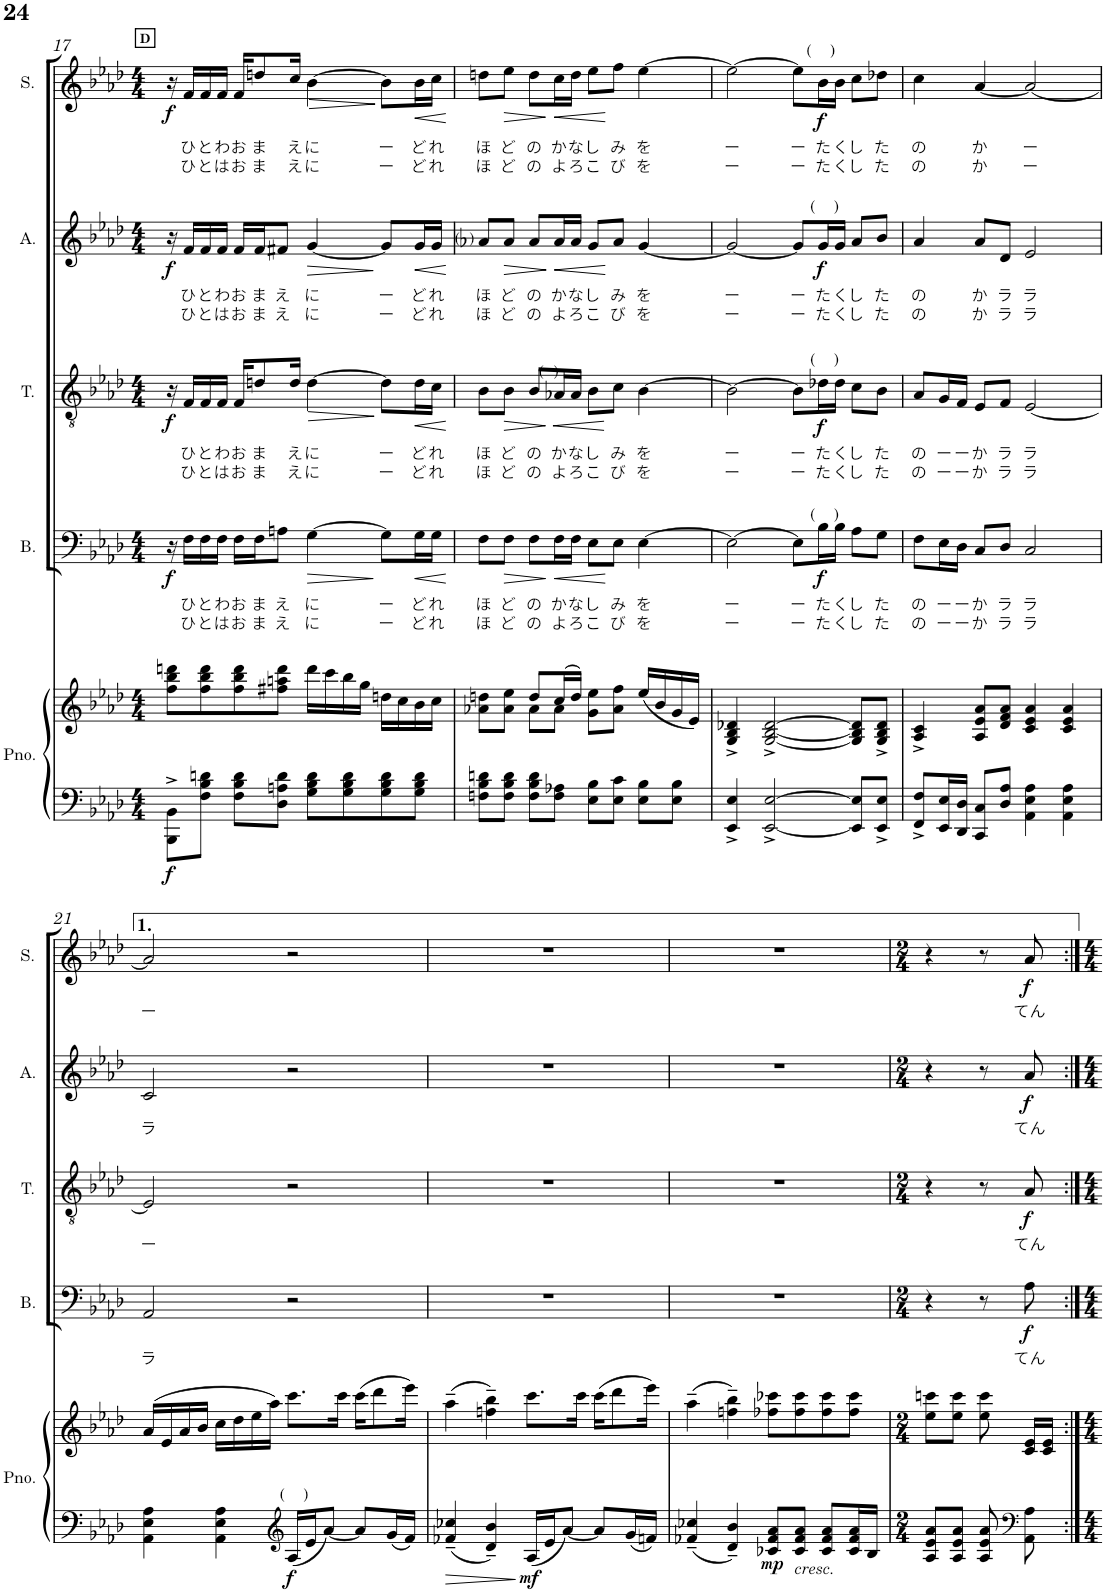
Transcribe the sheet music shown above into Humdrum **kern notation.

**kern	**kern	**dynam	**kern	**text	**text	**dynam	**kern	**text	**text	**dynam	**kern	**text	**text	**dynam	**kern	**text	**text	**dynam
*part5	*part5	*part5	*part4	*part4	*part4	*part4	*part3	*part3	*part3	*part3	*part2	*part2	*part2	*part2	*part1	*part1	*part1	*part1
*staff6	*staff5	*staff5/6	*staff4	*staff4	*staff4	*staff4	*staff3	*staff3	*staff3	*staff3	*staff2	*staff2	*staff2	*staff2	*staff1	*staff1	*staff1	*staff1
*I"Piano	*	*	*I"Bass	*	*	*	*I"Tenor	*	*	*	*I"Alto	*	*	*	*I"Soprano	*	*	*
*I'Pno.	*	*	*I'B.	*	*	*	*I'T.	*	*	*	*I'A.	*	*	*	*I'S.	*	*	*
!!LO:PB:g=z
*clefF4	*clefG2	*	*clefF4	*	*	*	*clefGv2	*	*	*	*clefG2	*	*	*	*clefG2	*	*	*
*	*	*	*Trd8c14	*	*	*	*Trd8c14	*	*	*	*Trd1c2	*	*	*	*Trd1c2	*	*	*
*k[b-e-a-d-]	*k[b-e-a-d-]	*	*k[b-e-a-d-]	*	*	*	*k[b-e-a-d-]	*	*	*	*k[b-e-a-d-]	*	*	*	*k[b-e-a-d-]	*	*	*
*M4/4	*M4/4	*	*M4/4	*	*	*	*M4/4	*	*	*	*M4/4	*	*	*	*M4/4	*	*	*
!!LO:REH:place=s1:a:B:cj:fs=8:t=D
=17	=17	=17	=17	=17	=17	=17	=17	=17	=17	=17	=17	=17	=17	=17	=17	=17	=17	=17
!	!	!LO:DY:b=2	!	!	!	!LO:DY:b	!	!	!	!LO:DY:b	!	!	!	!LO:DY:b	!	!	!	!LO:DY:b
8BBB-\^ 8BB-\^L	8ff\ 8bb-\ 8dddn\L	f	16r	.	.	f	16r	.	.	f	16r	.	.	f	16r	.	.	f
!	!	!	!	!LO:LY:b	!LO:LY:b	!	!	!LO:LY:b	!LO:LY:b	!	!	!LO:LY:b	!LO:LY:b	!	!	!LO:LY:b	!LO:LY:b	!
.	.	.	16F\LL	ひ	ひ	.	16F/LL	ひ	ひ	.	16f/LL	ひ	ひ	.	16f/LL	ひ	ひ	.
!	!	!	!	!LO:LY:b	!LO:LY:b	!	!	!LO:LY:b	!LO:LY:b	!	!	!LO:LY:b	!LO:LY:b	!	!	!LO:LY:b	!LO:LY:b	!
8F\ 8B-\ 8dn\J	8ff\ 8bb-\ 8ddd\	.	16F\	と	と	.	16F/	と	と	.	16f/	と	と	.	16f/	と	と	.
!	!	!	!	!LO:LY:b	!LO:LY:b	!	!	!LO:LY:b	!LO:LY:b	!	!	!LO:LY:b	!LO:LY:b	!	!	!LO:LY:b	!LO:LY:b	!
.	.	.	16F\JJ	わ	は	.	16F/JJ	わ	は	.	16f/JJ	わ	は	.	16f/JJ	わ	は	.
!	!	!	!	!LO:LY:b	!LO:LY:b	!	!	!LO:LY:b	!LO:LY:b	!	!	!LO:LY:b	!LO:LY:b	!	!	!LO:LY:b	!LO:LY:b	!
8F\ 8B-\ 8d\L	8ff\ 8bb-\ 8ddd\	.	16F\LL	お	お	.	16F/KL	お	お	.	16f/LL	お	お	.	16f/KL	お	お	.
!	!	!	!	!LO:LY:b	!LO:LY:b	!	!	!LO:LY:b	!LO:LY:b	!	!	!LO:LY:b	!LO:LY:b	!	!	!LO:LY:b	!LO:LY:b	!
.	.	.	16F\J	ま	ま	.	8dn/	ま	ま	.	16f/J	ま	ま	.	8ddn/	ま	ま	.
!	!	!	!	!LO:LY:b	!LO:LY:b	!	!	!	!	!	!	!LO:LY:b	!LO:LY:b	!	!	!	!	!
8D-\ 8An\ 8d\J	8ff#X\ 8aan\ 8ddd\J	.	8An\J	え	え	.	.	.	.	.	8f#X/J	え	え	.	.	.	.	.
!	!	!	!	!	!	!	!	!LO:LY:b	!LO:LY:b	!	!	!	!	!	!	!LO:LY:b	!LO:LY:b	!
.	.	.	.	.	.	.	16d/Jk	え	え	.	.	.	.	.	16cc/Jk	え	え	.
!	!	!	!	!LO:LY:b	!LO:LY:b	!LO:HP:b	!	!LO:LY:b	!LO:LY:b	!LO:HP:b	!	!LO:LY:b	!LO:LY:b	!LO:HP:b	!	!LO:LY:b	!LO:LY:b	!LO:HP:b
8G\ 8B-\ 8d\L	16ddd\LL	.	[4G\	に	に	>	[4d\	に	に	>	[4g/	に	に	>	[4b-\	に	に	>
.	16ccc\	.	.	.	.	.	.	.	.	.	.	.	.	.	.	.	.	.
8G\ 8B-\ 8d\	16bb-\	.	.	.	.	.	.	.	.	.	.	.	.	.	.	.	.	.
.	16gg\JJ	.	.	.	.	.	.	.	.	.	.	.	.	.	.	.	.	.
!	!	!	!	!LO:LY:b	!LO:LY:b	!	!	!LO:LY:b	!LO:LY:b	!	!	!LO:LY:b	!LO:LY:b	!	!	!LO:LY:b	!LO:LY:b	!
8G\ 8B-\ 8d\	16ddn\LL	.	8G\L]	ー	ー	]	8d\L]	ー	ー	]	8g/L]	ー	ー	]	8b-\L]	ー	ー	]
.	16cc\	.	.	.	.	.	.	.	.	.	.	.	.	.	.	.	.	.
!	!	!	!	!LO:LY:b	!LO:LY:b	!LO:HP:b	!	!LO:LY:b	!LO:LY:b	!LO:HP:b	!	!LO:LY:b	!LO:LY:b	!LO:HP:b	!	!LO:LY:b	!LO:LY:b	!LO:HP:b
8G\ 8B-\ 8d\J	16b-\	.	16G\L	ど	ど	<	16d\L	ど	ど	<	16g/L	ど	ど	<	16b-\L	ど	ど	<
!	!	!	!	!LO:LY:b	!LO:LY:b	!	!	!LO:LY:b	!LO:LY:b	!	!	!LO:LY:b	!LO:LY:b	!	!	!LO:LY:b	!LO:LY:b	!
.	16cc\JJ	.	16G\JJ	れ	れ	.	16c\JJ	れ	れ	.	16g/JJ	れ	れ	.	16cc\JJ	れ	れ	.
.	.	.	.	.	.	[	.	.	.	[	.	.	.	[	.	.	.	[
=18	=18	=18	=18	=18	=18	=18	=18	=18	=18	=18	=18	=18	=18	=18	=18	=18	=18	=18
*	*^	*	*	*	*	*	*	*	*	*	*	*	*	*	*	*	*	*
!	!	!	!	!	!	!	!	!	!	!	!	!LO:TX:a:t=(  )	!	!	!	!	!	!	!
!	!	!	!	!	!LO:LY:b	!LO:LY:b	!	!	!LO:LY:b	!LO:LY:b	!	!	!LO:LY:b	!LO:LY:b	!	!	!LO:LY:b	!LO:LY:b	!
8Fn\ 8B-\ 8dn\L	8a-X\ 8ddn\L	4ryy	.	8F\L	ほ	ほ	.	8B-\L	ほ	ほ	.	8a-X/L	ほ	ほ	.	8ddn\L	ほ	ほ	.
!	!	!	!	!	!LO:LY:b	!LO:LY:b	!LO:HP:b	!	!LO:LY:b	!LO:LY:b	!LO:HP:b	!	!LO:LY:b	!LO:LY:b	!LO:HP:b	!	!LO:LY:b	!LO:LY:b	!LO:HP:b
8F\ 8B-\ 8d\J	8a-\ 8ee-\J	.	.	8F\J	ど	ど	>	8B-\J	ど	ど	>	8a-/J	ど	ど	>	8ee-\J	ど	ど	>
!	!	!	!	!	!LO:LY:b	!LO:LY:b	!	!	!LO:LY:b	!LO:LY:b	!	!	!LO:LY:b	!LO:LY:b	!	!	!LO:LY:b	!LO:LY:b	!
8F\ 8B-\ 8d\L	8dd/L	8a-\L	.	8F\L	の	の	.	8B-/L	の	の	.	8a-/L	の	の	.	8dd\L	の	の	.
!	!	!	!	!	!	!	!	!LO:TX:a:t=(  )	!	!	!	!	!	!	!	!	!	!	!
!	!	!	!	!	!LO:LY:b	!LO:LY:b	!LO:HP:n=1:b	!	!LO:LY:b	!LO:LY:b	!LO:HP:n=1:b	!	!LO:LY:b	!LO:LY:b	!LO:HP:n=1:b	!	!LO:LY:b	!LO:LY:b	!LO:HP:n=1:b
8F\ 8A-X\J	(16cc/L	8a-\J	.	16F\L	か	よ	] <	16A-X/L	か	よ	] <	16a-/L	か	よ	] <	16cc\L	か	よ	] <
!	!	!	!	!	!LO:LY:b	!LO:LY:b	!	!	!LO:LY:b	!LO:LY:b	!	!	!LO:LY:b	!LO:LY:b	!	!	!LO:LY:b	!LO:LY:b	!
.	16dd/JJ)	.	.	16F\JJ	な	ろ	.	16A-/JJ	な	ろ	.	16a-/JJ	な	ろ	.	16dd\JJ	な	ろ	.
!	!	!	!	!	!LO:LY:b	!LO:LY:b	!	!	!LO:LY:b	!LO:LY:b	!	!	!LO:LY:b	!LO:LY:b	!	!	!LO:LY:b	!LO:LY:b	!
8E-\ 8B-\L	8g\ 8ee-\L	2ryy	.	8E-\L	し	こ	.	8B-\L	し	こ	.	8g/L	し	こ	.	8ee-\L	し	こ	.
!	!	!	!	!	!LO:LY:b	!LO:LY:b	!	!	!LO:LY:b	!LO:LY:b	!	!	!LO:LY:b	!LO:LY:b	!	!	!LO:LY:b	!LO:LY:b	!
8E-\ 8c\J	8a-\ 8ff\J	.	.	8E-\J	み	び	[	8c\J	み	び	[	8a-/J	み	び	[	8ff\J	み	び	[
!	!	!	!	!	!LO:LY:b	!LO:LY:b	!	!	!LO:LY:b	!LO:LY:b	!	!	!LO:LY:b	!LO:LY:b	!	!	!LO:LY:b	!LO:LY:b	!
8E-\ 8B-\L	(16ee-/LL	.	.	[4E-\	を	を	.	[4B-\	を	を	.	[4g/	を	を	.	[4ee-\	を	を	.
.	16b-/	.	.	.	.	.	.	.	.	.	.	.	.	.	.	.	.	.	.
8E-\ 8B-\J	16g/	.	.	.	.	.	.	.	.	.	.	.	.	.	.	.	.	.	.
.	16e-/JJ)	.	.	.	.	.	.	.	.	.	.	.	.	.	.	.	.	.	.
*	*v	*v	*	*	*	*	*	*	*	*	*	*	*	*	*	*	*	*	*
=19	=19	=19	=19	=19	=19	=19	=19	=19	=19	=19	=19	=19	=19	=19	=19	=19	=19	=19
!	!	!	!	!LO:LY:b	!LO:LY:b	!	!	!LO:LY:b	!LO:LY:b	!	!	!LO:LY:b	!LO:LY:b	!	!	!LO:LY:b	!LO:LY:b	!
4EE-/^ 4E-/^	4G/^ 4B-/^ 4d-X/^	.	2E-\_	ー	ー	.	2B-\_	ー	ー	.	2g/_	ー	ー	.	2ee-\_	ー	ー	.
[2EE-/^ [2E-/^	[2G/^ [2B-/^ [2d-/^	.	.	.	.	.	.	.	.	.	.	.	.	.	.	.	.	.
!	!	!	!	!LO:LY:b	!LO:LY:b	!	!	!LO:LY:b	!LO:LY:b	!	!	!LO:LY:b	!LO:LY:b	!	!	!LO:LY:b	!LO:LY:b	!
.	.	.	8E-\L]	ー	ー	.	8B-\L]	ー	ー	.	8g/L]	ー	ー	.	8ee-\L]	ー	ー	.
!	!	!	!	!	!	!	!	!	!	!	!	!	!	!	!LO:TX:a:t=(    )	!	!	!
!	!	!	!	!	!	!	!	!	!	!	!LO:TX:a:t=(    )	!	!	!	!	!	!	!
!	!	!	!	!	!	!	!LO:TX:a:t=(    )	!	!	!	!	!	!	!	!	!	!	!
!	!	!	!LO:TX:a:t=(    )	!	!	!	!	!	!	!	!	!	!	!	!	!	!	!
!	!	!	!	!LO:LY:b	!LO:LY:b	!LO:DY:b	!	!LO:LY:b	!LO:LY:b	!LO:DY:b	!	!LO:LY:b	!LO:LY:b	!LO:DY:b	!	!LO:LY:b	!LO:LY:b	!LO:DY:b
.	.	.	16B-\L	た	た	f	16d-X\L	た	た	f	16g/L	た	た	f	16b-\L	た	た	f
!	!	!	!	!LO:LY:b	!LO:LY:b	!	!	!LO:LY:b	!LO:LY:b	!	!	!LO:LY:b	!LO:LY:b	!	!	!LO:LY:b	!LO:LY:b	!
.	.	.	16B-\JJ	く	く	.	16d-\JJ	く	く	.	16g/JJ	く	く	.	16b-\JJ	く	く	.
!	!	!	!	!LO:LY:b	!LO:LY:b	!	!	!LO:LY:b	!LO:LY:b	!	!	!LO:LY:b	!LO:LY:b	!	!	!LO:LY:b	!LO:LY:b	!
8EE-/] 8E-/]L	8G/] 8B-/] 8d-/]L	.	8A-\L	し	し	.	8c\L	し	し	.	8a-/L	し	し	.	8cc\L	し	し	.
!	!	!	!	!LO:LY:b	!LO:LY:b	!	!	!LO:LY:b	!LO:LY:b	!	!	!LO:LY:b	!LO:LY:b	!	!	!LO:LY:b	!LO:LY:b	!
8EE-/^ 8E-/^J	8G/^ 8B-/^ 8d-/^J	.	8G\J	た	た	.	8B-\J	た	た	.	8b-/J	た	た	.	8dd-X\J	た	た	.
=20	=20	=20	=20	=20	=20	=20	=20	=20	=20	=20	=20	=20	=20	=20	=20	=20	=20	=20
!	!	!	!	!LO:LY:b	!LO:LY:b	!	!	!LO:LY:b	!LO:LY:b	!	!	!LO:LY:b	!LO:LY:b	!	!	!LO:LY:b	!LO:LY:b	!
8FF/^ 8F/^L	4A-/^ 4c/^	.	8F\L	の	の	.	8A-/L	の	の	.	4a-/	の	の	.	4cc\	の	の	.
!	!	!	!	!LO:LY:b	!LO:LY:b	!	!	!LO:LY:b	!LO:LY:b	!	!	!	!	!	!	!	!	!
16EE-/ 16E-/L	.	.	16E-\L	ー	ー	.	16G/L	ー	ー	.	.	.	.	.	.	.	.	.
!	!	!	!	!LO:LY:b	!LO:LY:b	!	!	!LO:LY:b	!LO:LY:b	!	!	!	!	!	!	!	!	!
16DD-/ 16D-/JJ	.	.	16D-\JJ	ー	ー	.	16F/JJ	ー	ー	.	.	.	.	.	.	.	.	.
!	!	!	!	!LO:LY:b	!LO:LY:b	!	!	!LO:LY:b	!LO:LY:b	!	!	!LO:LY:b	!LO:LY:b	!	!	!LO:LY:b	!LO:LY:b	!
8CC/ 8C/L	8A-/ 8e-/ 8a-/L	.	8C/L	か	か	.	8E-/L	か	か	.	8a-/L	か	か	.	[4a-/	か	か	.
!	!	!	!	!LO:LY:b	!LO:LY:b	!	!	!LO:LY:b	!LO:LY:b	!	!	!LO:LY:b	!LO:LY:b	!	!	!	!	!
8D-/ 8A-/J	8d-/ 8f/ 8a-/J	.	8D-/J	ラ	ラ	.	8F/J	ラ	ラ	.	8d-/J	ラ	ラ	.	.	.	.	.
!	!	!	!	!LO:LY:b	!LO:LY:b	!	!	!LO:LY:b	!LO:LY:b	!	!	!LO:LY:b	!LO:LY:b	!	!	!LO:LY:b	!LO:LY:b	!
4AA-\ 4E-\ 4A-\	4c/ 4e-/ 4a-/	.	2C/	ラ	ラ	.	[2E-/	ラ	ラ	.	2e-/	ラ	ラ	.	2a-/_	ー	ー	.
4AA-\ 4E-\ 4A-\	4c/ 4e-/ 4a-/	.	.	.	.	.	.	.	.	.	.	.	.	.	.	.	.	.
!!LO:LB:g=z
=21	=21	=21	=21	=21	=21	=21	=21	=21	=21	=21	=21	=21	=21	=21	=21	=21	=21	=21
!	!	!	!	!LO:LY:b	!	!	!	!LO:LY:b	!	!	!	!LO:LY:b	!	!	!	!LO:LY:b	!	!
4AA-\ 4E-\ 4A-\	(16a-/LL	.	2AA-/	ラ	.	.	2E-/]	ー	.	.	2c/	ラ	.	.	2a-/]	ー	.	.
.	16e-/	.	.	.	.	.	.	.	.	.	.	.	.	.	.	.	.	.
.	16a-/	.	.	.	.	.	.	.	.	.	.	.	.	.	.	.	.	.
.	16b-/JJ	.	.	.	.	.	.	.	.	.	.	.	.	.	.	.	.	.
4AA-\ 4E-\ 4A-\	16cc\LL	.	.	.	.	.	.	.	.	.	.	.	.	.	.	.	.	.
.	16dd-\	.	.	.	.	.	.	.	.	.	.	.	.	.	.	.	.	.
.	16ee-\	.	.	.	.	.	.	.	.	.	.	.	.	.	.	.	.	.
.	16aa-\JJ)	.	.	.	.	.	.	.	.	.	.	.	.	.	.	.	.	.
*clefG2	*	*	*	*	*	*	*	*	*	*	*	*	*	*	*	*	*	*
!LO:TX:a:t=(    )	!	!	!	!	!	!	!	!	!	!	!	!	!	!	!	!	!	!
!	!	!LO:DY:b=2	!	!	!	!	!	!	!	!	!	!	!	!	!	!	!	!
16A-/LL	8.ccc\L	f	2r	.	.	.	2r	.	.	.	2r	.	.	.	2r	.	.	.
16e-/J	.	.	.	.	.	.	.	.	.	.	.	.	.	.	.	.	.	.
[8a-/J	.	.	.	.	.	.	.	.	.	.	.	.	.	.	.	.	.	.
.	16ccc\Jk	.	.	.	.	.	.	.	.	.	.	.	.	.	.	.	.	.
8a-/L]	(16ccc\KL	.	.	.	.	.	.	.	.	.	.	.	.	.	.	.	.	.
.	8ddd-\	.	.	.	.	.	.	.	.	.	.	.	.	.	.	.	.	.
16g/L	.	.	.	.	.	.	.	.	.	.	.	.	.	.	.	.	.	.
16f/JJ	16eee-\Jk)	.	.	.	.	.	.	.	.	.	.	.	.	.	.	.	.	.
=22	=22	=22	=22	=22	=22	=22	=22	=22	=22	=22	=22	=22	=22	=22	=22	=22	=22	=22
4f-X/~ 4cc-X/~	(4aa-~\	.	1r	.	.	.	1r	.	.	.	1r	.	.	.	1r	.	.	.
4d-/~ 4b-/~	4ffn\~ 4bb-\~)	.	.	.	.	.	.	.	.	.	.	.	.	.	.	.	.	.
!	!	!LO:DY:b=2	!	!	!	!	!	!	!	!	!	!	!	!	!	!	!	!
16A-/LL	8.ccc\L	mf	.	.	.	.	.	.	.	.	.	.	.	.	.	.	.	.
16e-/J	.	.	.	.	.	.	.	.	.	.	.	.	.	.	.	.	.	.
[8a-/J	.	.	.	.	.	.	.	.	.	.	.	.	.	.	.	.	.	.
.	16ccc\Jk	.	.	.	.	.	.	.	.	.	.	.	.	.	.	.	.	.
8a-/L]	(16ccc\KL	.	.	.	.	.	.	.	.	.	.	.	.	.	.	.	.	.
.	8ddd-\	.	.	.	.	.	.	.	.	.	.	.	.	.	.	.	.	.
16g/L	.	.	.	.	.	.	.	.	.	.	.	.	.	.	.	.	.	.
16fn/JJ	16eee-\Jk)	.	.	.	.	.	.	.	.	.	.	.	.	.	.	.	.	.
=23	=23	=23	=23	=23	=23	=23	=23	=23	=23	=23	=23	=23	=23	=23	=23	=23	=23	=23
4f-X/~ 4cc-X/~	(4aa-~\	.	1r	.	.	.	1r	.	.	.	1r	.	.	.	1r	.	.	.
4d-/~ 4b-/~	4ffn\~ 4bb-\~)	.	.	.	.	.	.	.	.	.	.	.	.	.	.	.	.	.
!	!	!LO:DY:b=2	!	!	!	!	!	!	!	!	!	!	!	!	!	!	!	!
8c-X/ 8f-/ 8a-/L	8ff-X\ 8ccc-X\L	mp	.	.	.	.	.	.	.	.	.	.	.	.	.	.	.	.
!LO:TX:b:i:t=cresc.	!	!	!	!	!	!	!	!	!	!	!	!	!	!	!	!	!	!
8c-/ 8f-/ 8a-/J	8ff-\ 8ccc-\	.	.	.	.	.	.	.	.	.	.	.	.	.	.	.	.	.
8c-/ 8f-/ 8a-/L	8ff-\ 8ccc-\	.	.	.	.	.	.	.	.	.	.	.	.	.	.	.	.	.
16c-/ 16f-/ 16a-/L	8ff-\ 8ccc-\J	.	.	.	.	.	.	.	.	.	.	.	.	.	.	.	.	.
16B-/JJ	.	.	.	.	.	.	.	.	.	.	.	.	.	.	.	.	.	.
=24	=24	=24	=24	=24	=24	=24	=24	=24	=24	=24	=24	=24	=24	=24	=24	=24	=24	=24
*M2/4	*M2/4	*	*M2/4	*	*	*	*M2/4	*	*	*	*M2/4	*	*	*	*M2/4	*	*	*
8A-/ 8e-/ 8a-/L	8ee-\ 8cccn\L	.	4r	.	.	.	4r	.	.	.	4r	.	.	.	4r	.	.	.
8A-/ 8e-/ 8a-/J	8ee-\ 8ccc\J	.	.	.	.	.	.	.	.	.	.	.	.	.	.	.	.	.
8A-/ 8e-/ 8a-/	8ee-\ 8ccc\	.	8r	.	.	.	8r	.	.	.	8r	.	.	.	8r	.	.	.
*clefF4	*	*	*	*	*	*	*	*	*	*	*	*	*	*	*	*	*	*
!	!	!	!	!LO:LY:b	!	!LO:DY:b	!	!LO:LY:b	!	!LO:DY:b	!	!LO:LY:b	!	!LO:DY:b	!	!LO:LY:b	!	!LO:DY:b
8AA-\ 8A-\	16c/ 16e-/LL	.	8A-\	てん	.	f	8A-/	てん	.	f	8a-/	てん	.	f	8a-/	てん	.	f
.	16c/ 16e-/JJ	.	.	.	.	.	.	.	.	.	.	.	.	.	.	.	.	.
=:|!	=:|!	=:|!	=:|!	=:|!	=:|!	=:|!	=:|!	=:|!	=:|!	=:|!	=:|!	=:|!	=:|!	=:|!	=:|!	=:|!	=:|!	=:|!
*-	*-	*-	*-	*-	*-	*-	*-	*-	*-	*-	*-	*-	*-	*-	*-	*-	*-	*-
